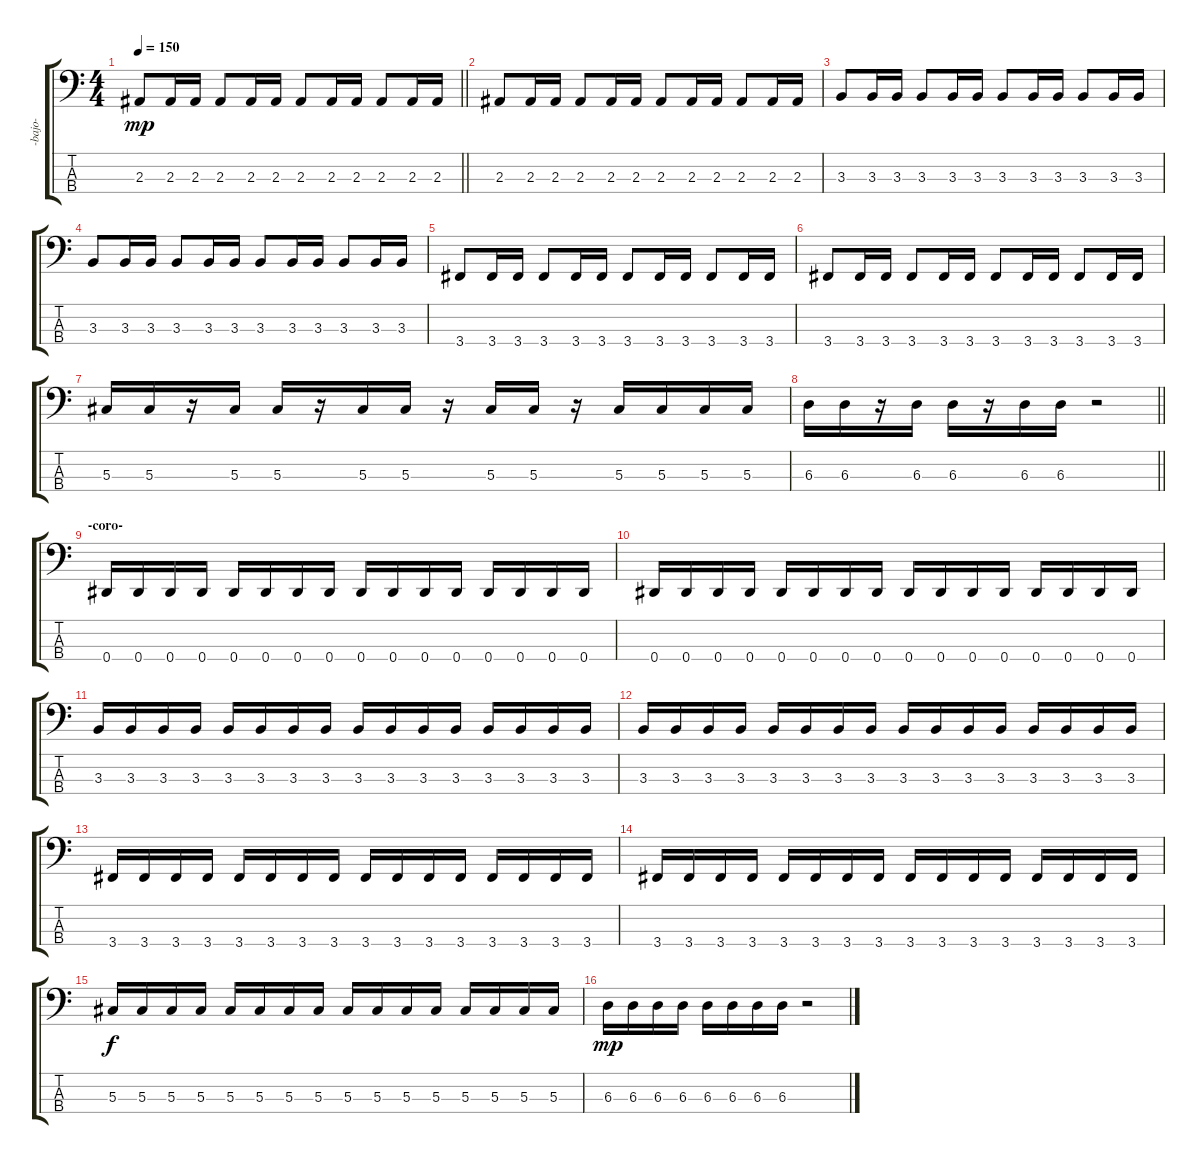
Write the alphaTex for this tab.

\track ("-bajo-" "-bajo-") {instrument electricbassfinger}
\staff {score tabs}
\tuning (Gb2 Db2 Ab1 Eb1) {hide}
\ts (4 4)
\tempo 150
\clef f4
\barLineRight lightlight
\ks c
2.3.8{dy mp} 2.3.16 2.3.16 2.3.8 2.3.16 2.3.16 2.3.8 2.3.16 2.3.16 2.3.8 2.3.16 2.3.16 |
2.3.8 2.3.16 2.3.16 2.3.8 2.3.16 2.3.16 2.3.8 2.3.16 2.3.16 2.3.8 2.3.16 2.3.16 |
3.3.8 3.3.16 3.3.16 3.3.8 3.3.16 3.3.16 3.3.8 3.3.16 3.3.16 3.3.8 3.3.16 3.3.16 |
3.3.8 3.3.16 3.3.16 3.3.8 3.3.16 3.3.16 3.3.8 3.3.16 3.3.16 3.3.8 3.3.16 3.3.16 |
3.4.8 3.4.16 3.4.16 3.4.8 3.4.16 3.4.16 3.4.8 3.4.16 3.4.16 3.4.8 3.4.16 3.4.16 |
3.4.8 3.4.16 3.4.16 3.4.8 3.4.16 3.4.16 3.4.8 3.4.16 3.4.16 3.4.8 3.4.16 3.4.16 |
5.3.16 5.3.16 r.16 5.3.16 5.3.16 r.16 5.3.16 5.3.16 r.16 5.3.16 5.3.16 r.16 5.3.16 5.3.16 5.3.16 5.3.16 |
\barLineRight lightlight
6.3.16 6.3.16 r.16 6.3.16 6.3.16 r.16 6.3.16 6.3.16 r.2 |
\section ("" "-coro-")
0.4.16 0.4.16 0.4.16 0.4.16 0.4.16 0.4.16 0.4.16 0.4.16 0.4.16 0.4.16 0.4.16 0.4.16 0.4.16 0.4.16 0.4.16 0.4.16 |
0.4.16 0.4.16 0.4.16 0.4.16 0.4.16 0.4.16 0.4.16 0.4.16 0.4.16 0.4.16 0.4.16 0.4.16 0.4.16 0.4.16 0.4.16 0.4.16 |
3.3.16 3.3.16 3.3.16 3.3.16 3.3.16 3.3.16 3.3.16 3.3.16 3.3.16 3.3.16 3.3.16 3.3.16 3.3.16 3.3.16 3.3.16 3.3.16 |
3.3.16 3.3.16 3.3.16 3.3.16 3.3.16 3.3.16 3.3.16 3.3.16 3.3.16 3.3.16 3.3.16 3.3.16 3.3.16 3.3.16 3.3.16 3.3.16 |
3.4.16 3.4.16 3.4.16 3.4.16 3.4.16 3.4.16 3.4.16 3.4.16 3.4.16 3.4.16 3.4.16 3.4.16 3.4.16 3.4.16 3.4.16 3.4.16 |
3.4.16 3.4.16 3.4.16 3.4.16 3.4.16 3.4.16 3.4.16 3.4.16 3.4.16 3.4.16 3.4.16 3.4.16 3.4.16 3.4.16 3.4.16 3.4.16 |
5.3.16{dy f} 5.3.16 5.3.16 5.3.16 5.3.16 5.3.16 5.3.16 5.3.16 5.3.16 5.3.16 5.3.16 5.3.16 5.3.16 5.3.16 5.3.16 5.3.16 |
6.3.16{dy mp} 6.3.16 6.3.16 6.3.16 6.3.16 6.3.16 6.3.16 6.3.16 r.2
